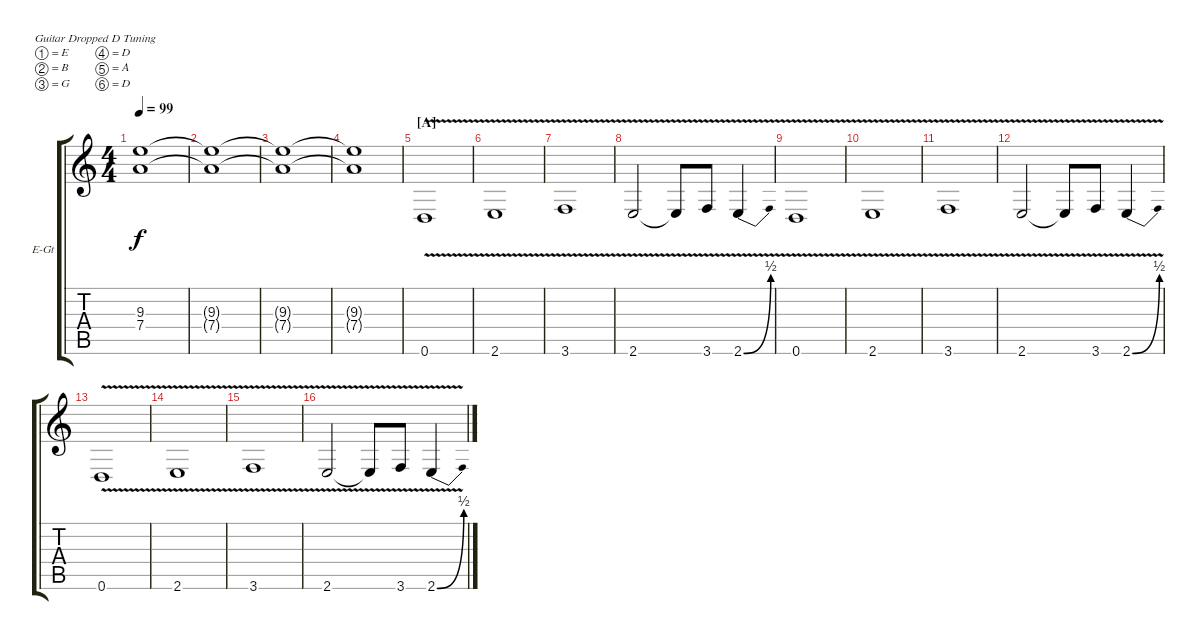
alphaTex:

\bracketExtendMode groupsimilarinstruments
\firstSystemTrackNameOrientation horizontal
\otherSystemsTrackNameOrientation horizontal
\track ("Guitar (White)" "E-Gt") {instrument electricguitarclean}
\staff {score tabs}
\tuning (E4 B3 G3 D3 A2 D2)
\ts (4 4)
\tempo 99
\clef g2
\ks c
(7.4 9.3).1{dy f} |
(7.4{t} 9.3{t}).1 |
(7.4{t} 9.3{t}).1 |
(7.4{t} 9.3{t}).1 |
\section ("A" "")
0.6{v}.1 |
2.6{v}.1 |
3.6{v}.1 |
2.6{v}.2 2.6{v t}.8 3.6{v}.8 2.6{be (bend 0 0 60 2) v}.4 |
0.6{v}.1 |
2.6{v}.1 |
3.6{v}.1 |
2.6{v}.2 2.6{v t}.8 3.6{v}.8 2.6{be (bend 0 0 60 2) v}.4 |
0.6{v}.1 |
2.6{v}.1 |
3.6{v}.1 |
2.6{v}.2 2.6{v t}.8 3.6{v}.8 2.6{be (bend 0 0 60 2) v}.4
